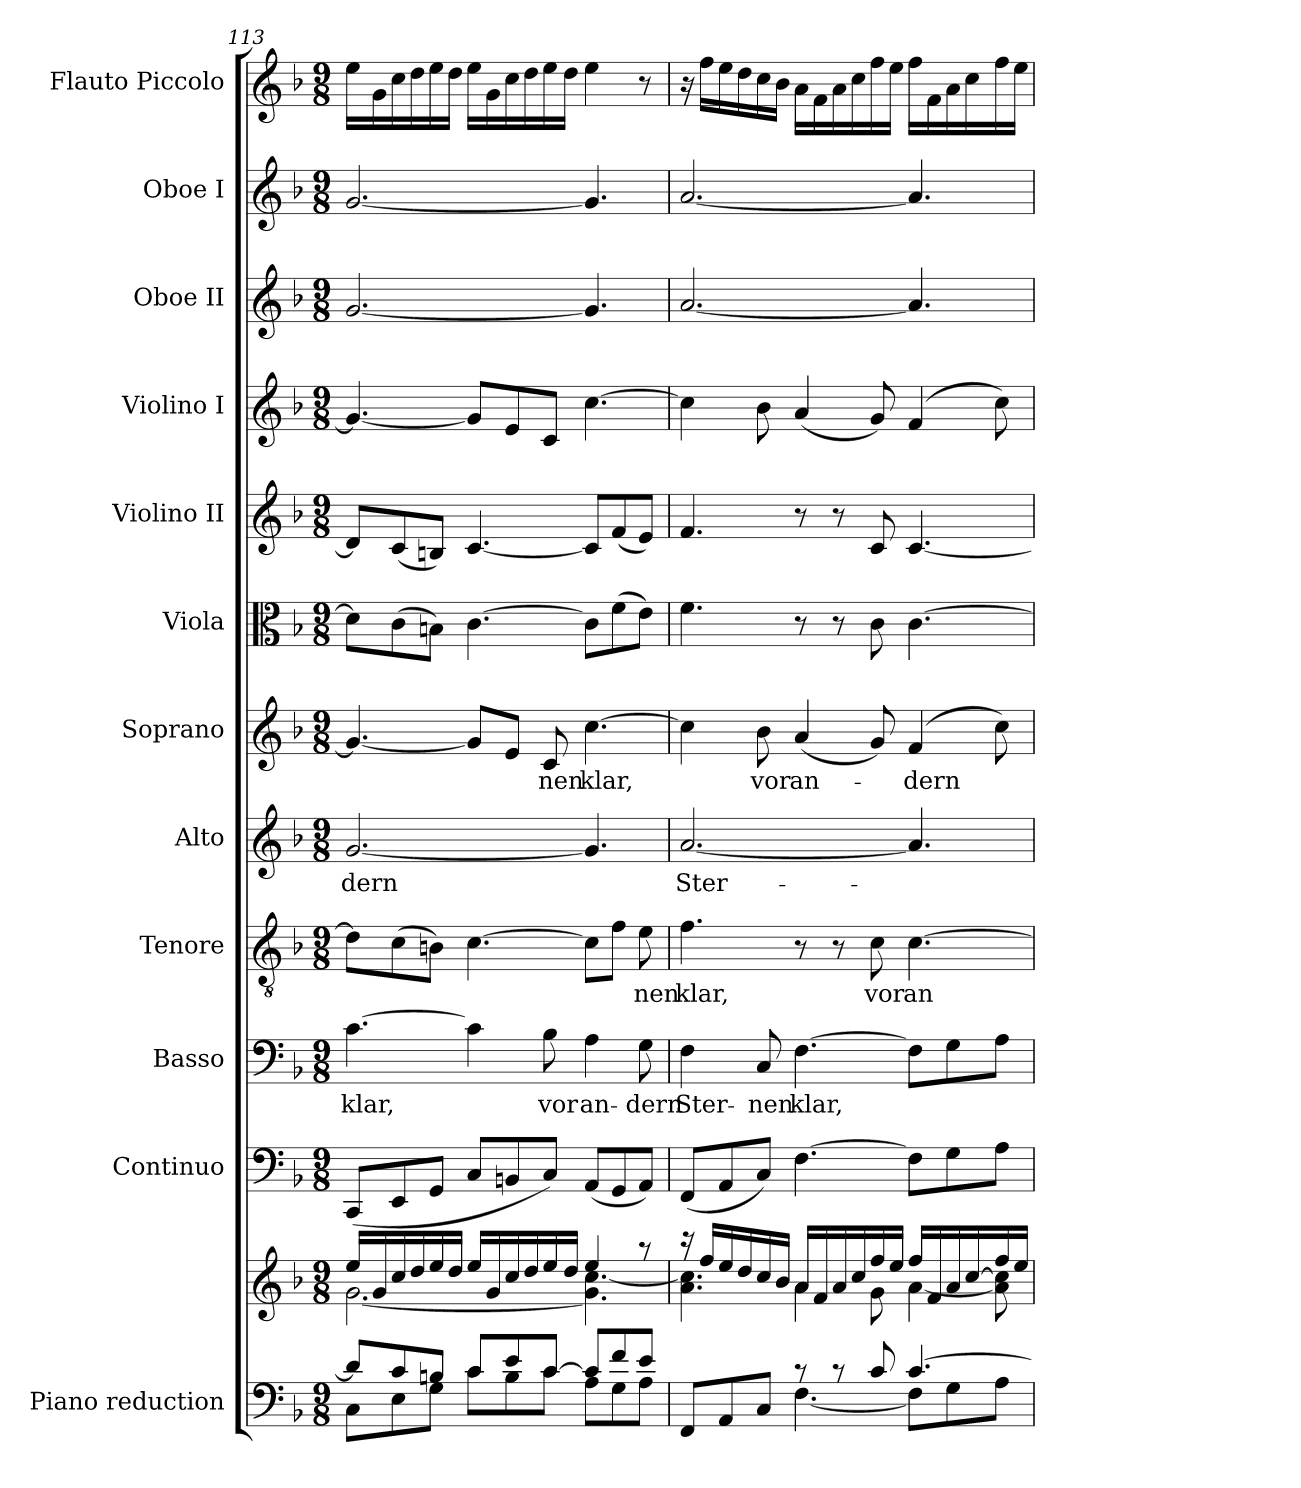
**kern	**kern	**kern	**kern	**text	**kern	**text	**kern	**text	**kern	**text	**kern	**kern	**kern	**kern	**kern	**kern
*part12	*part12	*part11	*part10	*part10	*part9	*part9	*part8	*part8	*part7	*part7	*part6	*part5	*part4	*part3	*part2	*part1
*staff13	*staff12	*staff11	*staff10	*staff10	*staff9	*staff9	*staff8	*staff8	*staff7	*staff7	*staff6	*staff5	*staff4	*staff3	*staff2	*staff1
*I"Piano reduction	*	*I"Continuo	*I"Basso	*	*I"Tenore	*	*I"Alto	*	*I"Soprano	*	*I"Viola	*I"Violino II	*I"Violino I	*I"Oboe II	*I"Oboe I	*I"Flauto Piccolo
*I'Pno	*	*	*	*	*	*	*	*	*	*	*	*	*	*I'Ob	*I'Ob	*I'Picc
*clefF4	*clefG2	*clefF4	*clefF4	*	*clefGv2	*	*clefG2	*	*clefG2	*	*clefC3	*clefG2	*clefG2	*clefG2	*clefG2	*clefG2
*	*	*	*	*	*	*	*	*	*	*	*	*	*	*	*	*ITrd-7c-12
*k[b-]	*k[b-]	*k[b-]	*k[b-]	*	*k[b-]	*	*k[b-]	*	*k[b-]	*	*k[b-]	*k[b-]	*k[b-]	*k[b-]	*k[b-]	*k[b-]
*M9/8	*M9/8	*M9/8	*M9/8	*	*M9/8	*	*M9/8	*	*M9/8	*	*M9/8	*M9/8	*M9/8	*M9/8	*M9/8	*M9/8
=113	=113	=113	=113	=113	=113	=113	=113	=113	=113	=113	=113	=113	=113	=113	=113	=113
*^	*^	*	*	*	*	*	*	*	*	*	*	*	*	*	*	*
!	!	!	!	!	!	!LO:LY:b	!	!	!	!LO:LY:b	!	!	!	!	!	!	!	!
8d/L]	8C\L	16ee/LL	[2.g\	(8CC/L	[4.c\	klar,	8d\L]	.	[2.g/	-dern	4.g/_	.	8d\L]	8d/L]	4.g/_	[2.g/	[2.g/	16eee\LL
.	.	16g/	.	.	.	.	.	.	.	.	.	.	.	.	.	.	.	16gg\
8c/	8E\	16cc/	.	8EE/	.	.	(8c\	.	.	.	.	.	(8c\	(8c/	.	.	.	16ccc\
.	.	16dd/	.	.	.	.	.	.	.	.	.	.	.	.	.	.	.	16ddd\
8Bn/J	8G\J	16ee/	.	8GG/J	.	.	8Bn\J)	.	.	.	.	.	8Bn\J)	8Bn/J)	.	.	.	16eee\
.	.	16dd/JJ	.	.	.	.	.	.	.	.	.	.	.	.	.	.	.	16ddd\JJ
8c/L	8c\L	16ee/LL	.	8C/L	4c\]	.	[4.c\	.	.	.	8g/L]	.	[4.c\	[4.c/	8g/L]	.	.	16eee\LL
.	.	16g/	.	.	.	.	.	.	.	.	.	.	.	.	.	.	.	16gg\
8e/	8B\	16cc/	.	8BBn/	.	.	.	.	.	.	8e/J	.	.	.	8e/	.	.	16ccc\
.	.	16dd/	.	.	.	.	.	.	.	.	.	.	.	.	.	.	.	16ddd\
!	!	!	!	!	!	!LO:LY:b	!	!	!	!	!	!LO:LY:b	!	!	!	!	!	!
[8c/J	8c\J	16ee/	.	8C/J)	8B-\	vor	.	.	.	.	8c/	-nen	.	.	8c/J	.	.	16eee\
.	.	16dd/JJ	.	.	.	.	.	.	.	.	.	.	.	.	.	.	.	16ddd\JJ
!	!	!	!	!	!	!LO:LY:b	!	!	!	!	!	!LO:LY:b	!	!	!	!	!	!
8c/L]	8A\L	4ee/	4.g\] [4.cc\	(8AA/L	4A\	an-	8c\L]	.	4.g/]	.	[4.cc\	-klar,	8c\L]	8c/L]	[4.cc\	4.g/]	4.g/]	4eee\
8f/	8G\	.	.	8GG/	.	.	8f\J	.	.	.	.	.	(8f\	(8f/	.	.	.	.
!	!	!	!	!	!	!LO:LY:b	!	!LO:LY:b	!	!	!	!	!	!	!	!	!	!
8e/J	8A\J	8r	.	8AA/J)	8G\	dern	8e\	-nen	.	.	.	.	8e\J)	8e/J)	.	.	.	8r
=114	=114	=114	=114	=114	=114	=114	=114	=114	=114	=114	=114	=114	=114	=114	=114	=114	=114	=114
!	!	!	!	!	!	!LO:LY:b	!	!LO:LY:b	!	!LO:LY:b	!	!	!	!	!	!	!	!
8FF/L	4.ryy	16r	4.a\ 4.cc\]	(8FF/L	4F\	Ster-	4.f\	klar,	[2.a/	Ster-	4cc\]	.	4.f\	4.f/	4cc\]	[2.a/	[2.a/	16r
.	.	16ff/LL	.	.	.	.	.	.	.	.	.	.	.	.	.	.	.	16fff\LL
8AA/	.	16ee/	.	8AA/	.	.	.	.	.	.	.	.	.	.	.	.	.	16eee\
.	.	16dd/	.	.	.	.	.	.	.	.	.	.	.	.	.	.	.	16ddd\
!	!	!	!	!	!	!LO:LY:b	!	!	!	!	!	!LO:LY:b	!	!	!	!	!	!
8C/J	.	16cc/	.	8C/J)	8C/	nen	.	.	.	.	8b-\	vor	.	.	8b-\	.	.	16ccc\
.	.	16b-/JJ	.	.	.	.	.	.	.	.	.	.	.	.	.	.	.	16bb-\JJ
!	!	!	!	!	!	!LO:LY:b	!	!	!	!	!	!LO:LY:b	!	!	!	!	!	!
8r	[4.F\	16a/LL	4a\	[4.F\	[4.F\	klar,	8r	.	.	.	(4a/	an-	8r	8r	(4a/	.	.	16aa\LL
.	.	16f/	.	.	.	.	.	.	.	.	.	.	.	.	.	.	.	16ff\
8r	.	16a/	.	.	.	.	8r	.	.	.	.	.	8r	8r	.	.	.	16aa\
.	.	16cc/	.	.	.	.	.	.	.	.	.	.	.	.	.	.	.	16ccc\
!	!	!	!	!	!	!	!	!LO:LY:b	!	!	!	!	!	!	!	!	!	!
8c/	.	16ff/	8g\	.	.	.	8c\	vor	.	.	8g/)	.	8c\	8c/	8g/)	.	.	16fff\
.	.	16ee/JJ	.	.	.	.	.	.	.	.	.	.	.	.	.	.	.	16eee\JJ
!	!	!	!	!	!	!	!	!LO:LY:b	!	!	!	!LO:LY:b	!	!	!	!	!	!
[4.c/	8F\L]	16ff/LL	[4a\	8F\L]	8F\L]	.	[4.c\	an-	4.a/]	.	(4f/	-dern	[4.c\	[4.c/	(4f/	4.a/]	4.a/]	16fff\LL
.	.	16f/	.	.	.	.	.	.	.	.	.	.	.	.	.	.	.	16ff\
.	8G\	16a/	.	8G\	8G\	.	.	.	.	.	.	.	.	.	.	.	.	16aa\
.	.	[<16cc/	.	.	.	.	.	.	.	.	.	.	.	.	.	.	.	16ccc\
.	8A\J	16ff/	8a\] 8cc\]	8A\J	8A\J	.	.	.	.	.	8cc\)	.	.	.	8cc\)	.	.	16fff\
.	.	16ee/JJ	.	.	.	.	.	.	.	.	.	.	.	.	.	.	.	16eee\JJ
*v	*v	*	*	*	*	*	*	*	*	*	*	*	*	*	*	*	*	*
*	*v	*v	*	*	*	*	*	*	*	*	*	*	*	*	*	*	*
=	=	=	=	=	=	=	=	=	=	=	=	=	=	=	=	=
*-	*-	*-	*-	*-	*-	*-	*-	*-	*-	*-	*-	*-	*-	*-	*-	*-
